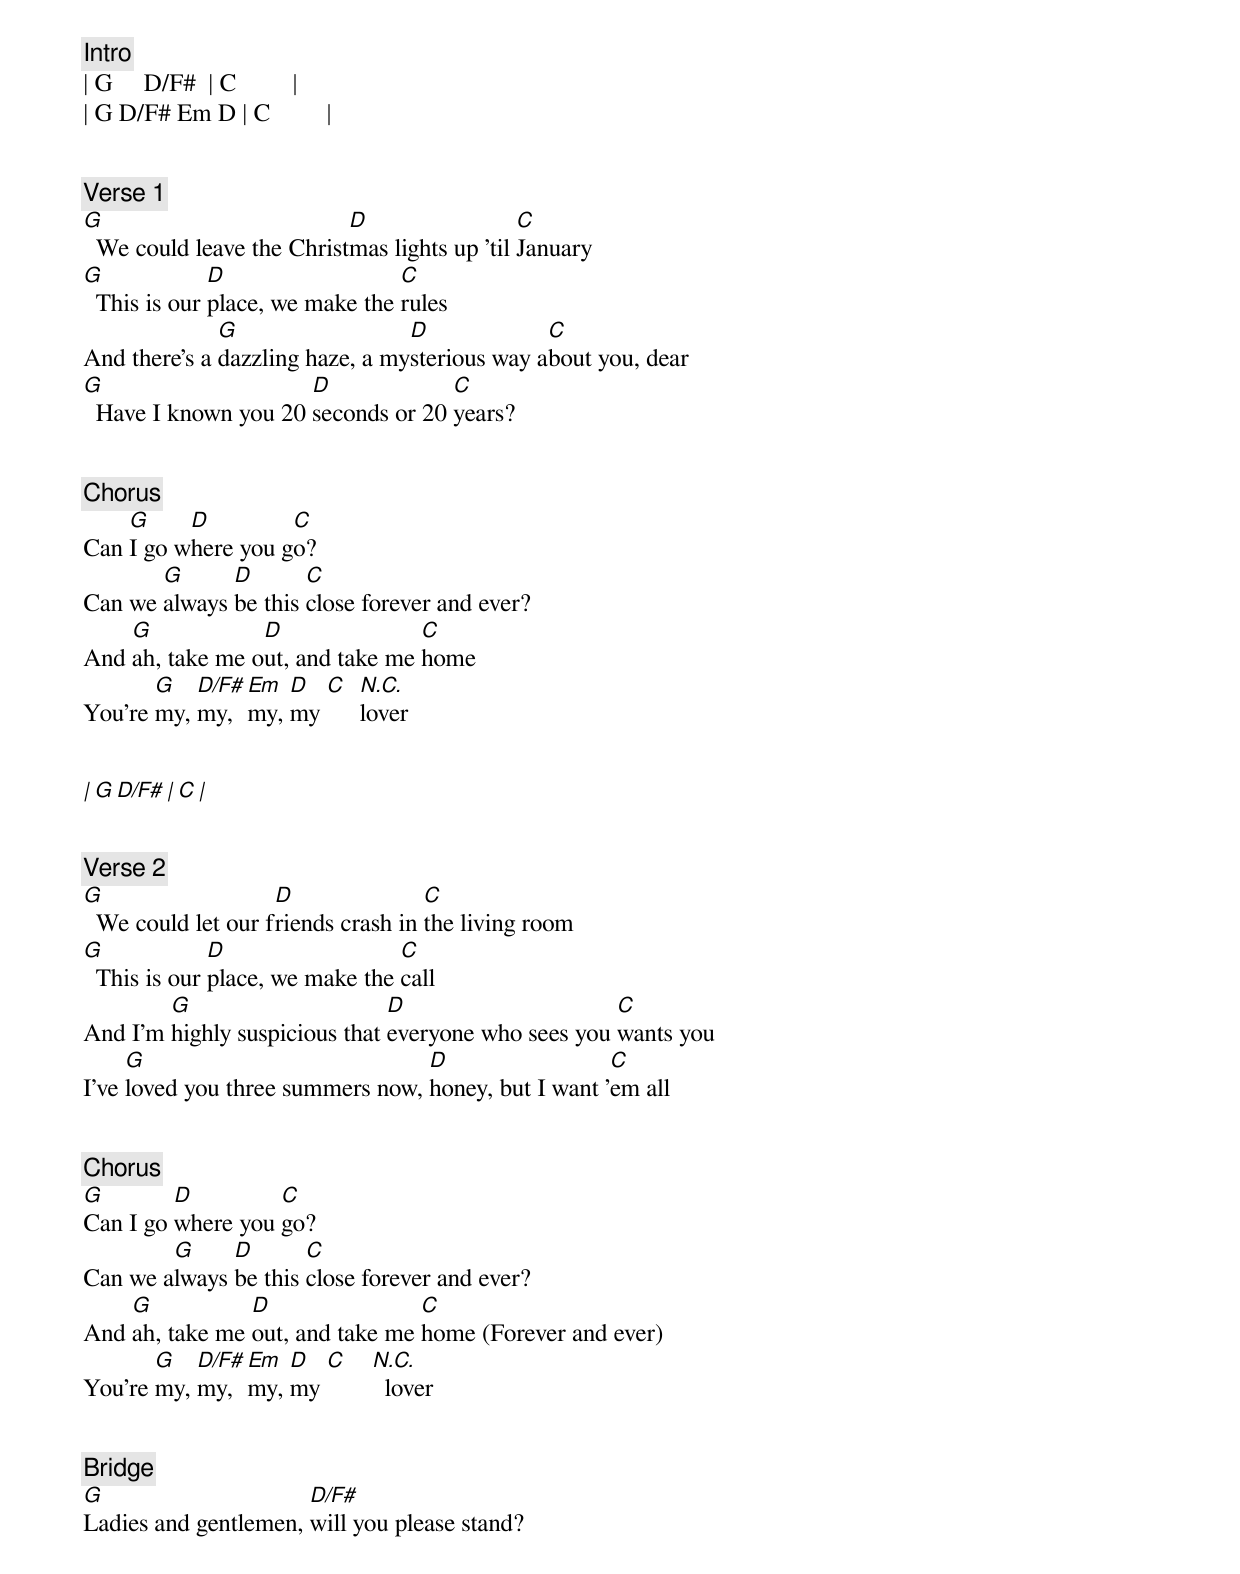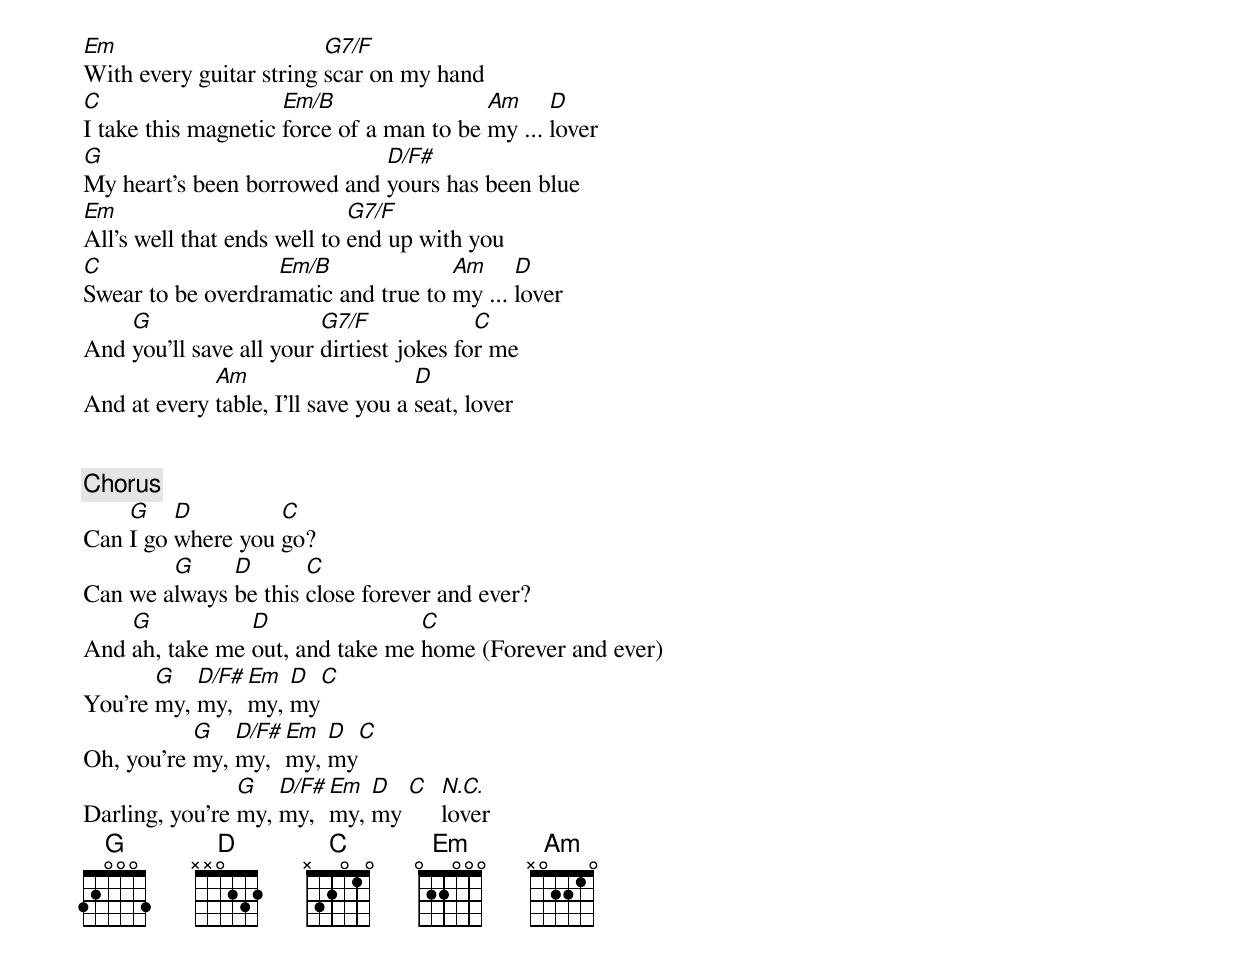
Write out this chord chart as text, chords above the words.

https://tabs.ultimate-guitar.com/tab/print?app_utm_campaign=Export2pdfDownload&flats=0&font_size=0&id=2796355&is_ukulele=0&simplified=0&transpose=0

[Intro]
| G     D/F#  | C         |
| G D/F# Em D | C         |


[Verse 1]
G                          D                  C
  We could leave the Christmas lights up 'til January
G             D                  C
  This is our place, we make the rules
              G                  D             C
And there's a dazzling haze, a mysterious way about you, dear
G                     D             C
  Have I known you 20 seconds or 20 years?


[Chorus]
    G     D         C
Can I go where you go?
       G      D       C
Can we always be this close forever and ever?
    G            D               C
And ah, take me out, and take me home
       G   D/F# Em  D  C N.C.
You're my, my,  my, my   lover


| G     D/F#  | C         |


[Verse 2]
G                   D               C
  We could let our friends crash in the living room
G             D                  C
  This is our place, we make the call
        G                      D                     C
And I'm highly suspicious that everyone who sees you wants you
     G                            D                  C
I've loved you three summers now, honey, but I want 'em all


[Chorus]
G        D         C
Can I go where you go?
        G     D       C
Can we always be this close forever and ever?
    G           D                C
And ah, take me out, and take me home (Forever and ever)
       G   D/F# Em  D  C   N.C.
You're my, my,  my, my       lover


[Bridge]
G                     D/F#
Ladies and gentlemen, will you please stand?
Em                       G7/F
With every guitar string scar on my hand
C                    Em/B                 Am     D
I take this magnetic force of a man to be my ... lover
G                            D/F#
My heart's been borrowed and yours has been blue
Em                           G7/F
All's well that ends well to end up with you
C                  Em/B              Am     D
Swear to be overdramatic and true to my ... lover
    G                    G7/F             C
And you'll save all your dirtiest jokes for me
             Am                     D
And at every table, I'll save you a seat, lover


[Chorus]
    G    D         C
Can I go where you go?
        G     D       C
Can we always be this close forever and ever?
    G           D                C
And ah, take me out, and take me home (Forever and ever)
       G   D/F# Em  D  C
You're my, my,  my, my
           G   D/F# Em  D  C
Oh, you're my, my,  my, my
                G   D/F# Em  D  C N.C.
Darling, you're my, my,  my, my   lover
